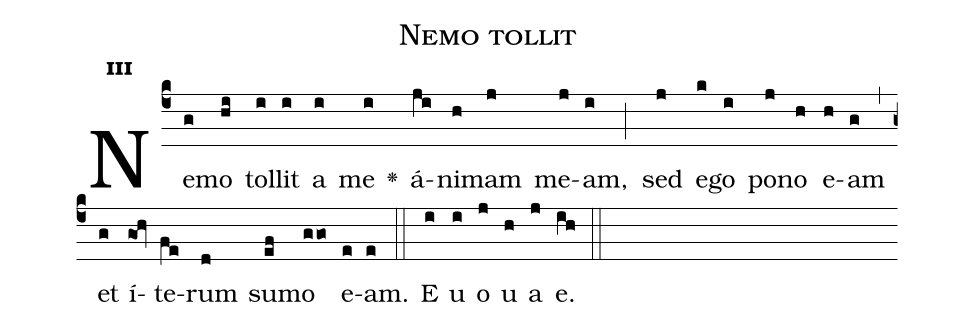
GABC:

name:Nemo tollit;
office-part:Antiphona;
mode:3;
%%
initial-style: 1;
name: Nemo tollit
book: Antiphonae & Responsoria/Tomus II, p. 43;
occasion: Hebdomada III Quadragesimae Dominica;
office-part: Vesperae I Ant 3;
user-notes: ;
commentary: ;
annotation: 3a;
centering-scheme: english;
fontsize: 12;
font: OFLSortsMillGoudy;
height: 11;
width: 4.5;
%%
(c4)Ne(g)mo(hi) tol(i)lit(i) a(i) me(i) <v>\greheightstar</v>() á(ji)ni(h)mam(j) me(j)am,(i) (;) sed(j) e(k)go(i) po(j)no(h) e(h)am(g) (,) et(g) í(goh)te(fe)rum(d) su(ef)mo(ggo) e(e)am.(e) (::)
E(i) u(i) o(j) u(h) a(j) e.(ih) (::)
